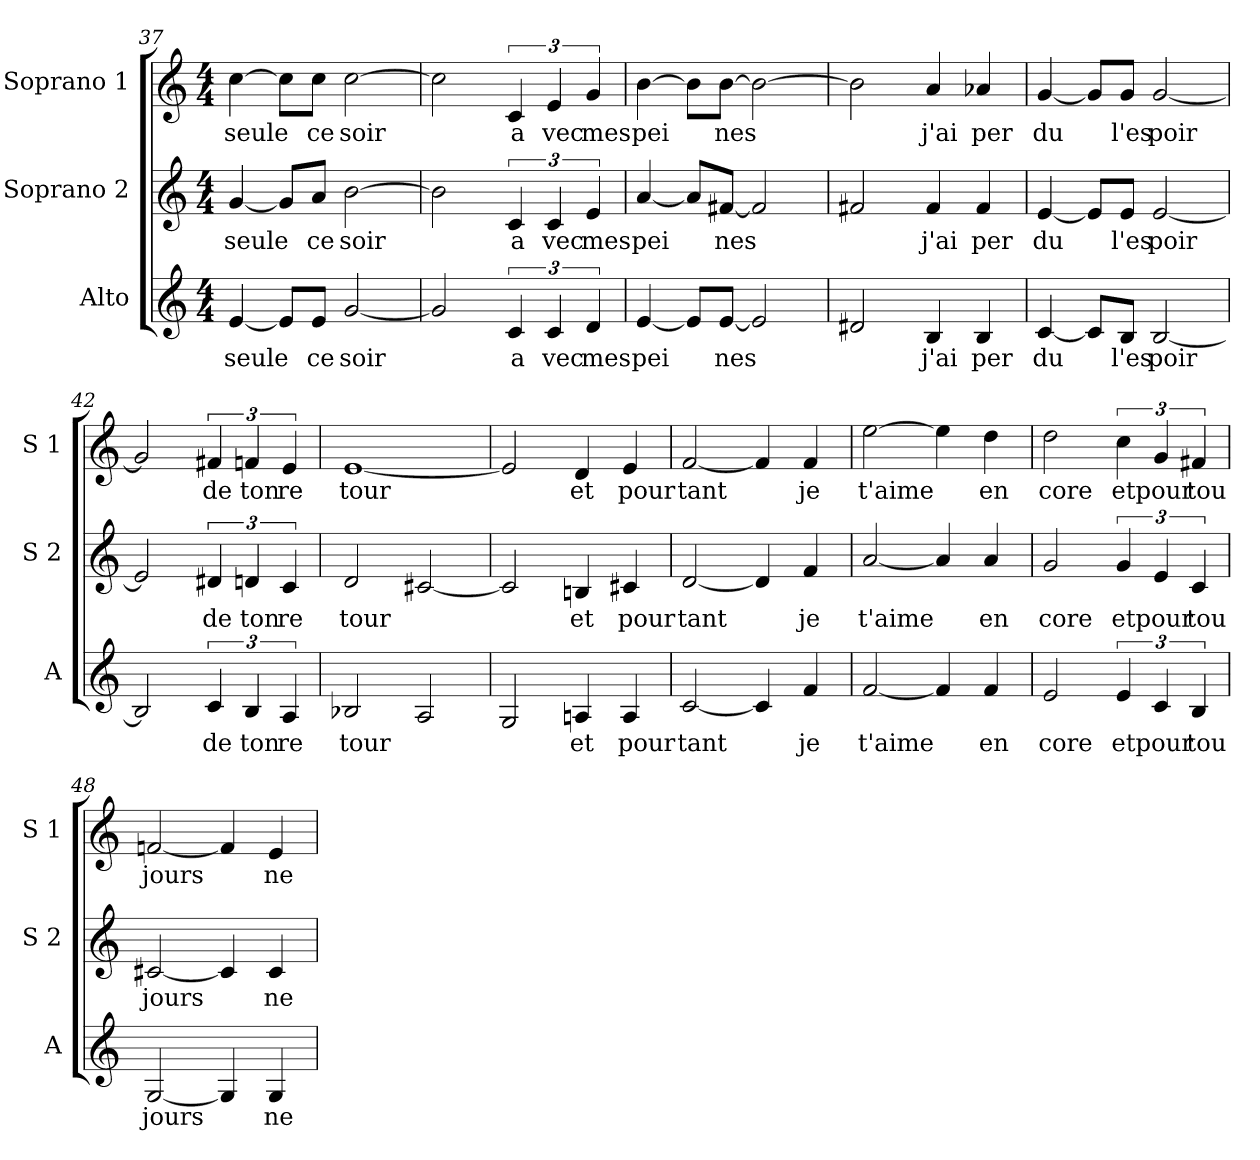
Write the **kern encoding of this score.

**kern	**text	**kern	**text	**kern	**text
*part3	*part3	*part2	*part2	*part1	*part1
*staff3	*staff3	*staff2	*staff2	*staff1	*staff1
*I"Alto	*	*I"Soprano 2	*	*I"Soprano 1	*
*I'A	*	*I'S 2	*	*I'S 1	*
!!LO:PB:g=z
*clefG2	*	*clefG2	*	*clefG2	*
*k[]	*	*k[]	*	*k[]	*
*C:	*	*C:	*	*C:	*
*M4/4	*	*M4/4	*	*M4/4	*
=37	=37	=37	=37	=37	=37
!	!LO:LY:b	!	!	!	!
!	!	!	!LO:LY:b	!	!
!	!	!	!	!	!LO:LY:b
[4e/	seule	[4g/	seule	[4cc\	seule
8e/L]	.	8g/L]	.	8cc\L]	.
!	!LO:LY:b	!	!	!	!
!	!	!	!LO:LY:b	!	!
!	!	!	!	!	!LO:LY:b
8e/J	ce	8a/J	ce	8cc\J	ce
!	!LO:LY:b	!	!	!	!
!	!	!	!LO:LY:b	!	!
!	!	!	!	!	!LO:LY:b
[2g/	soir	[2b\	soir	[2cc\	soir
=38	=38	=38	=38	=38	=38
2g/]	.	2b\]	.	2cc\]	.
!	!LO:LY:b	!	!	!	!
!	!	!	!LO:LY:b	!	!
!	!	!	!	!	!LO:LY:b
6c/	a	6c/	a	6c/	a
!	!LO:LY:b	!	!	!	!
!	!	!	!LO:LY:b	!	!
!	!	!	!	!	!LO:LY:b
6c/	vec	6c/	vec	6e/	vec
!	!LO:LY:b	!	!	!	!
!	!	!	!LO:LY:b	!	!
!	!	!	!	!	!LO:LY:b
6d/	mes	6e/	mes	6g/	mes
=39	=39	=39	=39	=39	=39
!	!LO:LY:b	!	!	!	!
!	!	!	!LO:LY:b	!	!
!	!	!	!	!	!LO:LY:b
[4e/	pei	[4a/	pei	[4b\	pei
8e/L]	.	8a/L]	.	8b\L]	.
!	!LO:LY:b	!	!	!	!
!	!	!	!LO:LY:b	!	!
!	!	!	!	!	!LO:LY:b
[8e/J	nes	[8f#X/J	nes	[8b\J	nes
2e/]	.	2f#/]	.	2b\_	.
=40	=40	=40	=40	=40	=40
2d#X/	.	2f#X/	.	2b\]	.
!	!LO:LY:b	!	!	!	!
!	!	!	!LO:LY:b	!	!
!	!	!	!	!	!LO:LY:b
4B/	j'ai	4f#/	j'ai	4a/	j'ai
!	!LO:LY:b	!	!	!	!
!	!	!	!LO:LY:b	!	!
!	!	!	!	!	!LO:LY:b
4B/	per	4f#/	per	4a-X/	per
=41	=41	=41	=41	=41	=41
!	!LO:LY:b	!	!	!	!
!	!	!	!LO:LY:b	!	!
!	!	!	!	!	!LO:LY:b
[4c/	du	[4e/	du	[4g/	du
8c/L]	.	8e/L]	.	8g/L]	.
!	!LO:LY:b	!	!	!	!
!	!	!	!LO:LY:b	!	!
!	!	!	!	!	!LO:LY:b
8B/J	l'es	8e/J	l'es	8g/J	l'es
!	!LO:LY:b	!	!	!	!
!	!	!	!LO:LY:b	!	!
!	!	!	!	!	!LO:LY:b
[2B/	poir	[2e/	poir	[2g/	poir
=42	=42	=42	=42	=42	=42
2B/]	.	2e/]	.	2g/]	.
!	!LO:LY:b	!	!	!	!
!	!	!	!LO:LY:b	!	!
!	!	!	!	!	!LO:LY:b
6c/	de	6d#X/	de	6f#X/	de
!	!LO:LY:b	!	!	!	!
!	!	!	!LO:LY:b	!	!
!	!	!	!	!	!LO:LY:b
6B/	ton	6dn/	ton	6fn/	ton
!	!LO:LY:b	!	!	!	!
!	!	!	!LO:LY:b	!	!
!	!	!	!	!	!LO:LY:b
6A/	re	6c/	re	6e/	re
!!LO:LB:g=z
=43	=43	=43	=43	=43	=43
!	!LO:LY:b	!	!	!	!
!	!	!	!LO:LY:b	!	!
!	!	!	!	!	!LO:LY:b
2B-X/	tour	2d/	tour	[1e	tour
2A/	.	[2c#X/	.	.	.
=44	=44	=44	=44	=44	=44
2G/	.	2c#/]	.	2e/]	.
!	!LO:LY:b	!	!	!	!
!	!	!	!LO:LY:b	!	!
!	!	!	!	!	!LO:LY:b
4An/	et	4Bn/	et	4d/	et
!	!LO:LY:b	!	!	!	!
!	!	!	!LO:LY:b	!	!
!	!	!	!	!	!LO:LY:b
4A/	pour	4c#X/	pour	4e/	pour
=45	=45	=45	=45	=45	=45
!	!LO:LY:b	!	!	!	!
!	!	!	!LO:LY:b	!	!
!	!	!	!	!	!LO:LY:b
[2c/	tant	[2d/	tant	[2f/	tant
4c/]	.	4d/]	.	4f/]	.
!	!LO:LY:b	!	!	!	!
!	!	!	!LO:LY:b	!	!
!	!	!	!	!	!LO:LY:b
4f/	je	4f/	je	4f/	je
=46	=46	=46	=46	=46	=46
!	!LO:LY:b	!	!	!	!
!	!	!	!LO:LY:b	!	!
!	!	!	!	!	!LO:LY:b
[2f/	t'aime	[2a/	t'aime	[2ee\	t'aime
4f/]	.	4a/]	.	4ee\]	.
!	!LO:LY:b	!	!	!	!
!	!	!	!LO:LY:b	!	!
!	!	!	!	!	!LO:LY:b
4f/	en	4a/	en	4dd\	en
=47	=47	=47	=47	=47	=47
!	!LO:LY:b	!	!	!	!
!	!	!	!LO:LY:b	!	!
!	!	!	!	!	!LO:LY:b
2e/	core	2g/	core	2dd\	core
!	!LO:LY:b	!	!	!	!
!	!	!	!LO:LY:b	!	!
!	!	!	!	!	!LO:LY:b
6e/	et	6g/	et	6cc\	et
!	!LO:LY:b	!	!	!	!
!	!	!	!LO:LY:b	!	!
!	!	!	!	!	!LO:LY:b
6c/	pour	6e/	pour	6g/	pour
!	!LO:LY:b	!	!	!	!
!	!	!	!LO:LY:b	!	!
!	!	!	!	!	!LO:LY:b
6B/	tou	6c/	tou	6f#X/	tou
=48	=48	=48	=48	=48	=48
!	!LO:LY:b	!	!	!	!
!	!	!	!LO:LY:b	!	!
!	!	!	!	!	!LO:LY:b
[2G/	jours	[2c#X/	jours	[2fn/	jours
4G/]	.	4c#/]	.	4fn/]	.
!	!LO:LY:b	!	!	!	!
!	!	!	!LO:LY:b	!	!
!	!	!	!	!	!LO:LY:b
4G/	ne	4c#/	ne	4e/	ne
=	=	=	=	=	=
*-	*-	*-	*-	*-	*-
